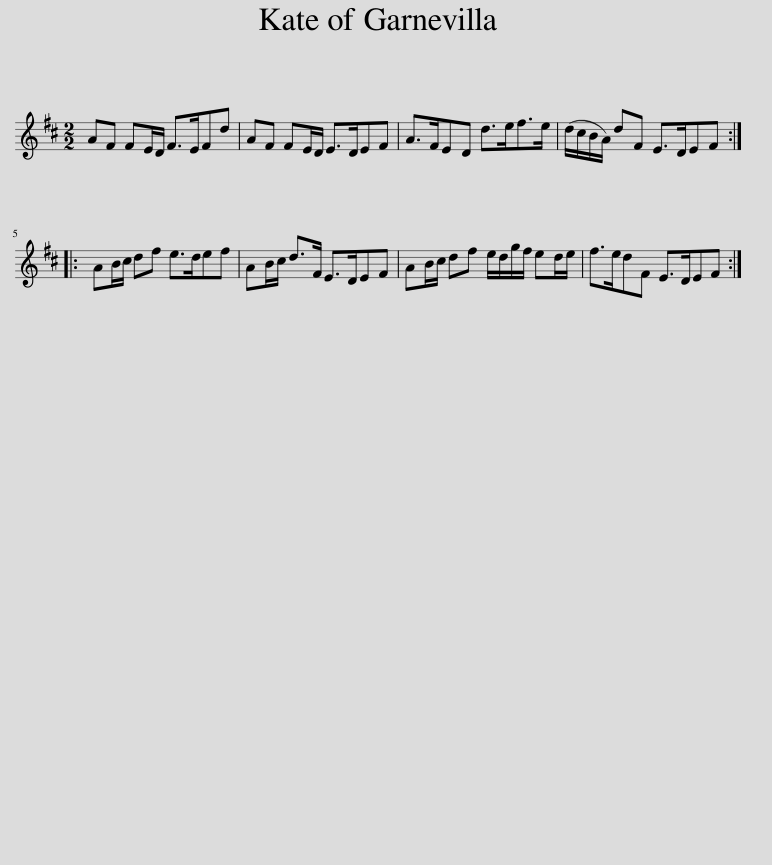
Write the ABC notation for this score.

X:1
L:1/8
M:2/2
I:linebreak $
K:D
V:1 treble
V:1
 AF FE/D/ F>EFd | AF FE/D/ E>DEF | A>FED d>ef>e | (d/c/B/A/) dF E>DEF ::$ AB/c/ df e>def | %5
 AB/c/ d>F E>DEF | AB/c/ df e/d/g/f/ ed/e/ | f>edF E>DEF :| %8
